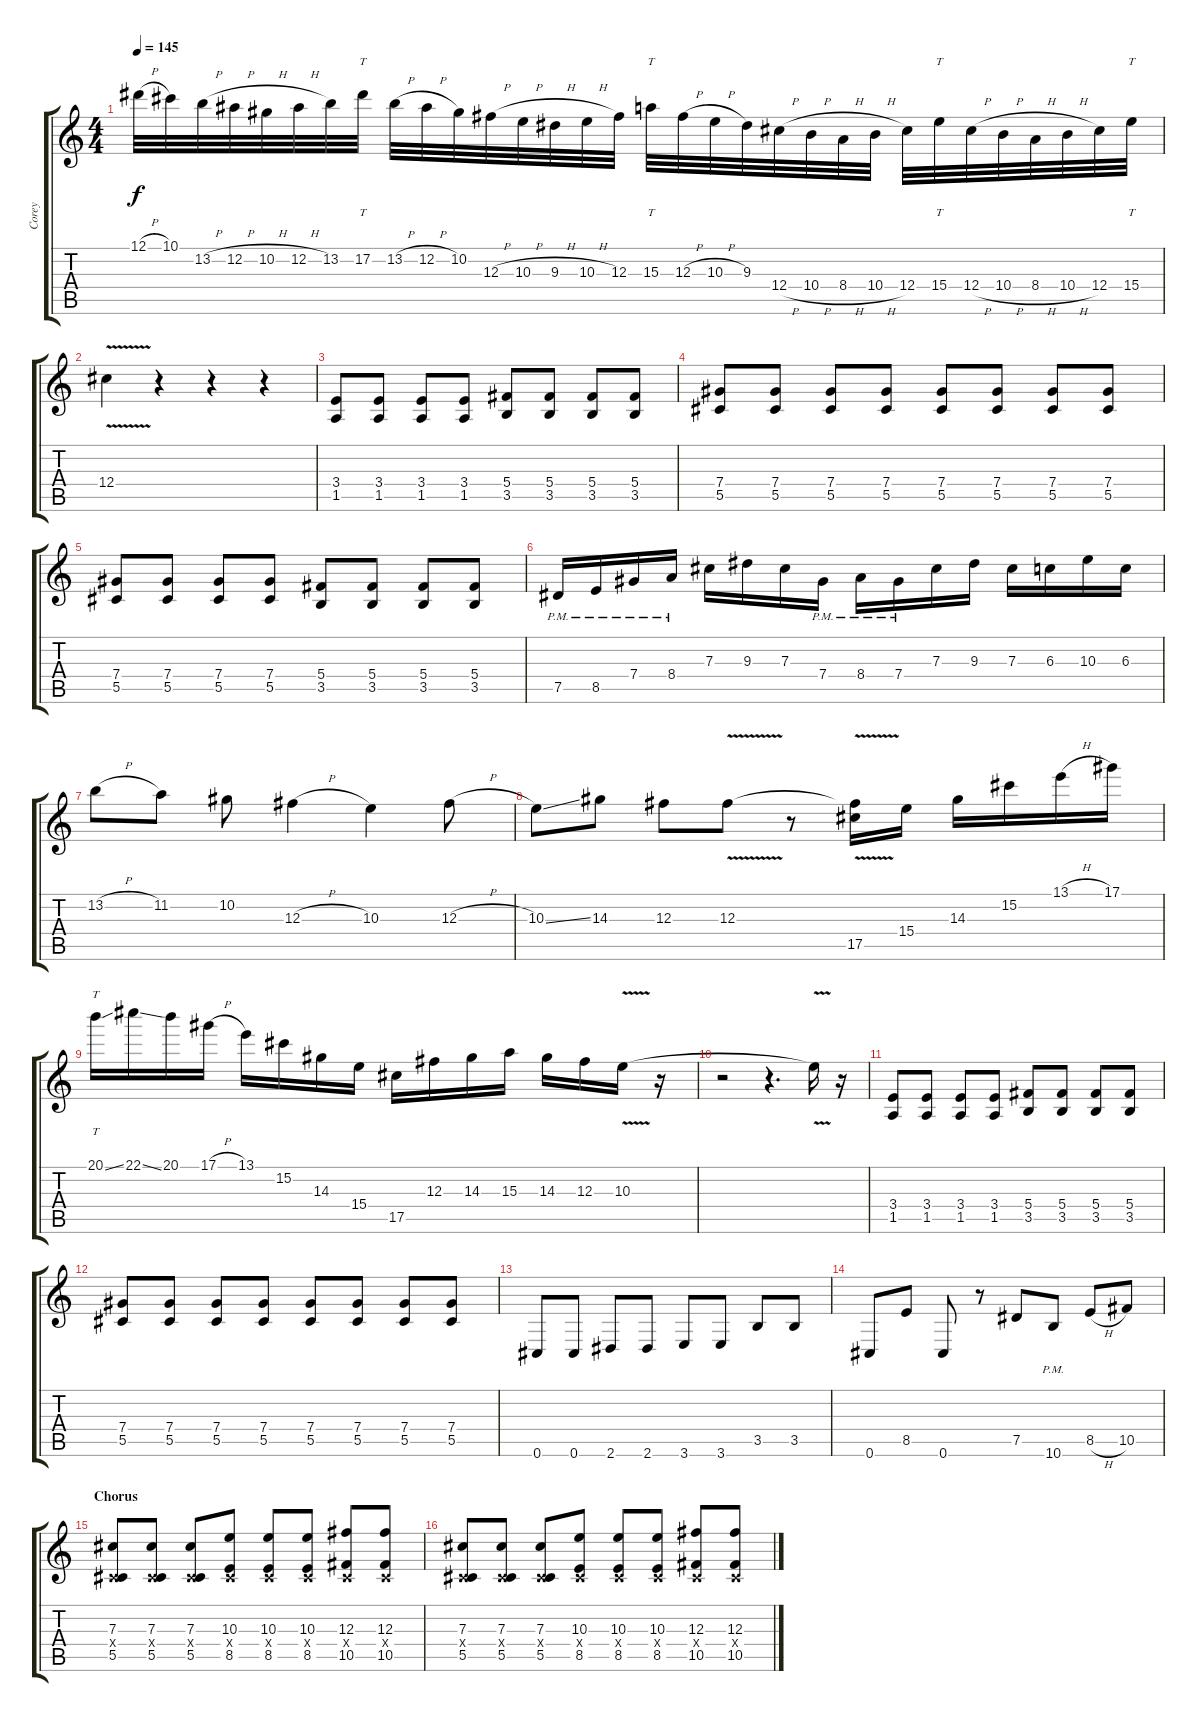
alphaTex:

\track ("Corey" "Corey") {instrument overdrivenguitar}
\staff {score tabs}
\tuning (Eb4 Bb3 Gb3 Db3 Ab2 Db2) {hide}
\ts (4 4)
\tempo 145
\clef g2
\ks c
12.1{h}.32{dy f} 10.1.32 13.2{h}.32 12.2{h}.32 10.2{h}.32 12.2{h}.32 13.2.32 17.2.32{tt} 13.2{h}.32 12.2{h}.32 10.2.32 12.3{h}.32 10.3{h}.32 9.3{h}.32 10.3{h}.32 12.3.32 15.3.32{tt} 12.3{h}.32 10.3{h}.32 9.3.32 12.4{h}.32 10.4{h}.32 8.4{h}.32 10.4{h}.32 12.4.32 15.4.32{tt} 12.4{h}.32 10.4{h}.32 8.4{h}.32 10.4{h}.32 12.4.32 15.4.32{tt} |
12.4{v}.4 r.4 r.4 r.4 |
(3.4 1.5).8 (3.4 1.5).8 (3.4 1.5).8 (3.4 1.5).8 (5.4 3.5).8 (5.4 3.5).8 (5.4 3.5).8 (5.4 3.5).8 |
(7.4 5.5).8 (7.4 5.5).8 (7.4 5.5).8 (7.4 5.5).8 (7.4 5.5).8 (7.4 5.5).8 (7.4 5.5).8 (7.4 5.5).8 |
(7.4 5.5).8 (7.4 5.5).8 (7.4 5.5).8 (7.4 5.5).8 (5.4 3.5).8 (5.4 3.5).8 (5.4 3.5).8 (5.4 3.5).8 |
7.5{pm}.16 8.5{pm}.16 7.4{pm}.16 8.4{pm}.16 7.3.16 9.3.16 7.3.16 7.4{pm}.16 8.4{pm}.16 7.4{pm}.16 7.3.16 9.3.16 7.3.16 6.3.16 10.3.16 6.3.16 |
13.2{h}.8 11.2.8 10.2.8 12.3{h}.4 10.3.4 12.3{h}.8 |
10.3{ss}.8 14.3.8 12.3.8 12.3{v}.8 r.8 (12.3{t} 17.5).16 15.4.16 14.3.16 15.2.16 13.1{h}.16 17.1.16 |
20.1{ss}.16{tt} 22.1{ss}.16 20.1.16 17.1{h}.16 13.1.16 15.2.16 14.3.16 15.4.16 17.5.16 12.3.16 14.3.16 15.3.16 14.3.16 12.3.16 10.3{v}.16 r.16 |
r.2 r.4{d} 10.3{t}.16 r.16 |
(3.4 1.5).8 (3.4 1.5).8 (3.4 1.5).8 (3.4 1.5).8 (5.4 3.5).8 (5.4 3.5).8 (5.4 3.5).8 (5.4 3.5).8 |
(7.4 5.5).8 (7.4 5.5).8 (7.4 5.5).8 (7.4 5.5).8 (7.4 5.5).8 (7.4 5.5).8 (7.4 5.5).8 (7.4 5.5).8 |
0.6.8 0.6.8 2.6.8 2.6.8 3.6.8 3.6.8 3.5.8 3.5.8 |
0.6.8 8.5.8 0.6.8 r.8 7.5.8 10.6{pm}.8 8.5{h}.8 10.5.8 |
\section ("" "Chorus")
(7.3 0.4{x} 5.5).8 (7.3 0.4{x} 5.5).8 (7.3 0.4{x} 5.5).8 (10.3 0.4{x} 8.5).8 (10.3 0.4{x} 8.5).8 (10.3 0.4{x} 8.5).8 (12.3 0.4{x} 10.5).8 (12.3 0.4{x} 10.5).8 |
(7.3 0.4{x} 5.5).8 (7.3 0.4{x} 5.5).8 (7.3 0.4{x} 5.5).8 (10.3 0.4{x} 8.5).8 (10.3 0.4{x} 8.5).8 (10.3 0.4{x} 8.5).8 (12.3 0.4{x} 10.5).8 (12.3 0.4{x} 10.5).8
